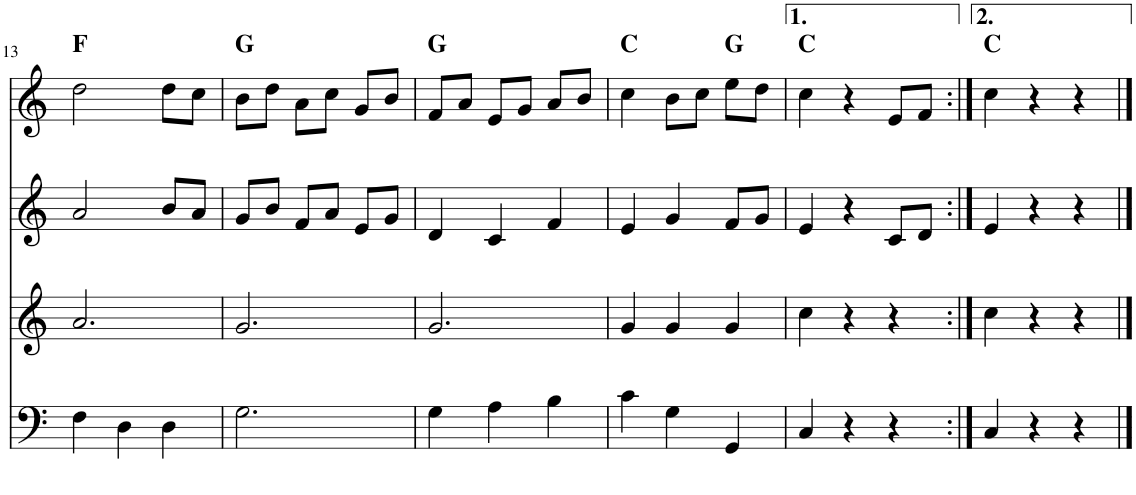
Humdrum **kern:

**kern	**kern	**kern	**kern	**harte
*part4	*part3	*part2	*part1	*part1
*staff4	*staff3	*staff2	*staff1	*
*I"Bass/Klavier	*I"Gitarre	*I"Flöte	*I"Flöte	*
!!LO:PB:g=z
*clefF4	*clefG2	*clefG2	*clefG2	*
*k[]	*k[]	*k[]	*k[]	*
*M3/4	*M3/4	*M3/4	*M3/4	*
=13	=13	=13	=13	=13
4F\	2.a/	2a/	2dd\	F:maj
4D\	.	.	.	.
4D\	.	8b/L	8dd\L	.
.	.	8a/J	8cc\J	.
=14	=14	=14	=14	=14
2.G\	2.g/	8g/L	8b\L	G:maj
.	.	8b/J	8dd\J	.
.	.	8f/L	8a\L	.
.	.	8a/J	8cc\J	.
.	.	8e/L	8g/L	.
.	.	8g/J	8b/J	.
=15	=15	=15	=15	=15
4G\	2.g/	4d/	8f/L	G:maj
.	.	.	8a/J	.
!	!	!	!	!LO:H:kt=N.C.
4A\	.	4c/	8e/L	N
.	.	.	8g/J	.
4B\	.	4f/	8a/L	.
.	.	.	8b/J	.
=16	=16	=16	=16	=16
4c\	4g/	4e/	4cc\	C:maj
4G\	4g/	4g/	8b\L	.
.	.	.	8cc\J	.
4GG/	4g/	8f/L	8ee\L	G:maj
.	.	8g/J	8dd\J	.
=17	=17	=17	=17	=17
4C/	4cc\	4e/	4cc\	C:maj
4r	4r	4r	4r	.
4r	4r	8c/L	8e/L	.
.	.	8d/J	8f/J	.
=18:|!	=18:|!	=18:|!	=18:|!	=18:|!
4C/	4cc\	4e/	4cc\	C:maj
4r	4r	4r	4r	.
4r	4r	4r	4r	.
==	==	==	==	==
*-	*-	*-	*-	*-
